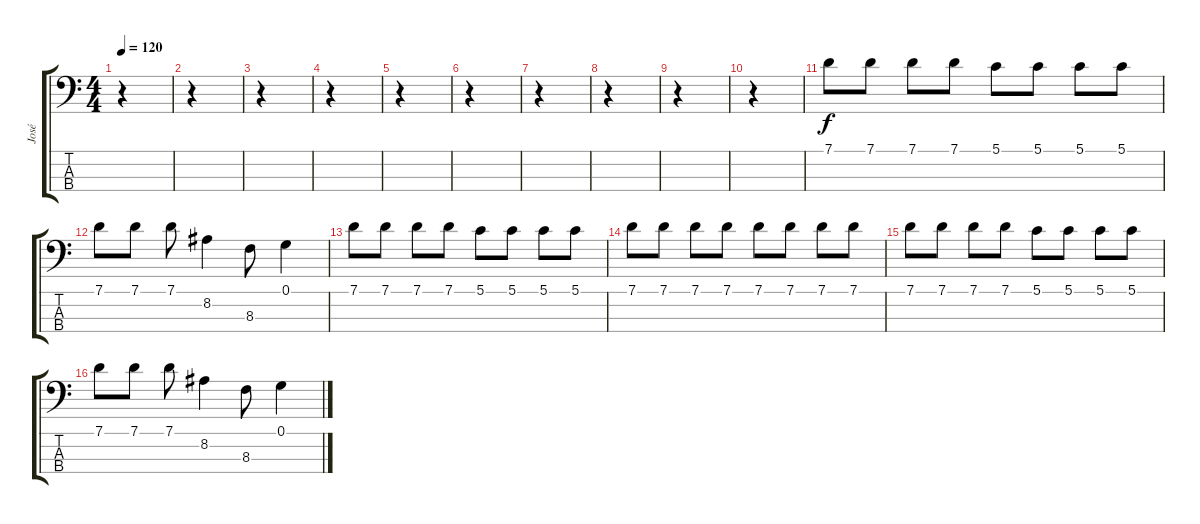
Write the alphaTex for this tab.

\track ("José" "José") {instrument electricbassfinger}
\staff {score tabs}
\tuning (G2 D2 A1 E1) {hide}
\ts (4 4)
\tempo 120
\clef f4
\ks c
r.4{dy f} |
r.4 |
r.4 |
r.4 |
r.4 |
r.4 |
r.4 |
r.4 |
r.4 |
r.4 |
7.1.8 7.1.8 7.1.8 7.1.8 5.1.8 5.1.8 5.1.8 5.1.8 |
7.1.8 7.1.8 7.1.8 8.2.4 8.3.8 0.1.4 |
7.1.8 7.1.8 7.1.8 7.1.8 5.1.8 5.1.8 5.1.8 5.1.8 |
7.1.8 7.1.8 7.1.8 7.1.8 7.1.8 7.1.8 7.1.8 7.1.8 |
7.1.8 7.1.8 7.1.8 7.1.8 5.1.8 5.1.8 5.1.8 5.1.8 |
7.1.8 7.1.8 7.1.8 8.2.4 8.3.8 0.1.4
